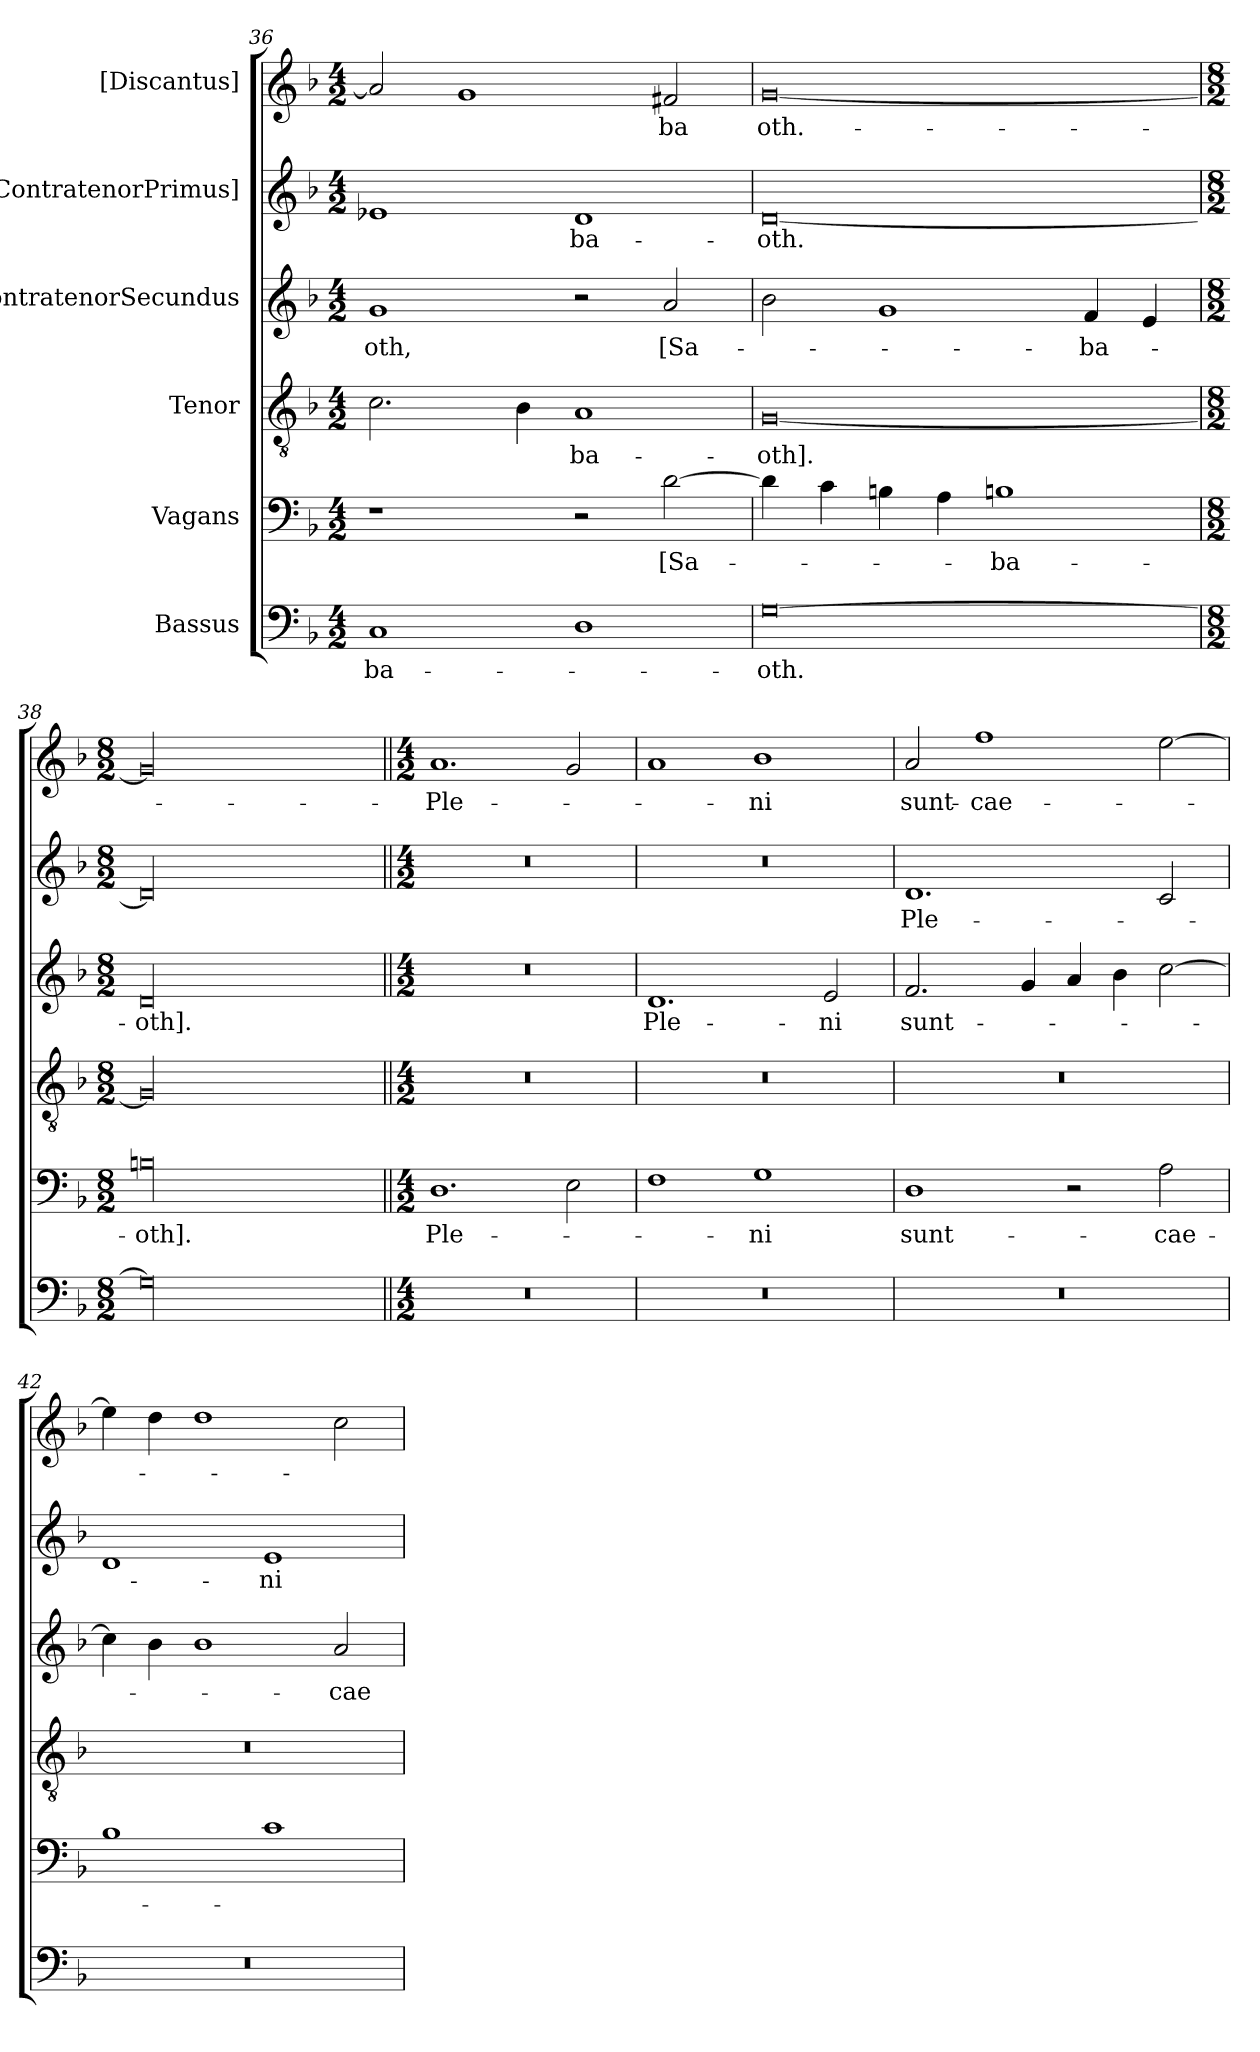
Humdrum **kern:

**kern	**text	**kern	**text	**kern	**text	**kern	**text	**kern	**text	**kern	**text
*part6	*part6	*part5	*part5	*part4	*part4	*part3	*part3	*part2	*part2	*part1	*part1
*staff6	*staff6	*staff5	*staff5	*staff4	*staff4	*staff3	*staff3	*staff2	*staff2	*staff1	*staff1
*I"Bassus	*	*I"Vagans	*	*I"Tenor	*	*I"ContratenorSecundus	*	*I"[ContratenorPrimus]	*	*I"[Discantus]	*
*clefF4	*	*clefF4	*	*clefGv2	*	*clefG2	*	*clefG2	*	*clefG2	*
*k[b-]	*	*k[b-]	*	*k[b-]	*	*k[b-]	*	*k[b-]	*	*k[b-]	*
*M4/2	*	*M4/2	*	*M4/2	*	*M4/2	*	*M4/2	*	*M4/2	*
=36	=36	=36	=36	=36	=36	=36	=36	=36	=36	=36	=36
1C/	-ba-	1r	.	2.c\	.	1g/	-oth,	1e-X/	.	2a/]	.
.	.	.	.	.	.	.	.	.	.	1g/	.
.	.	.	.	4B-\	.	.	.	.	.	.	.
1D\	.	2r	.	1A/	-ba-	2r	.	1d/	-ba-	.	.
.	.	[2d\	[Sa-	.	.	2a/	[Sa-	.	.	2f#X/	-ba
=37	=37	=37	=37	=37	=37	=37	=37	=37	=37	=37	=37
[0G\	-oth.	4d\]	.	[0G/	-oth].	2b-\	.	[0d/	-oth.	[0g/	oth.-
.	.	4c\	.	.	.	.	.	.	.	.	.
.	.	4Bn\	.	.	.	1g/	.	.	.	.	.
.	.	4A\	.	.	.	.	.	.	.	.	.
.	.	1Bn\	-ba-	.	.	.	.	.	.	.	.
.	.	.	.	.	.	4f/	-ba-	.	.	.	.
.	.	.	.	.	.	4e/	.	.	.	.	.
=38	=38	=38	=38	=38	=38	=38	=38	=38	=38	=38	=38
*M8/2	*	*M8/2	*	*M8/2	*	*M8/2	*	*M8/2	*	*M8/2	*
00G\]	.	00Bn\	-oth].	00G/]	.	00d/	-oth].	00d/]	.	00g/]	.
=39||	=39||	=39||	=39||	=39||	=39||	=39||	=39||	=39||	=39||	=39||	=39||
*M4/2	*	*M4/2	*	*M4/2	*	*M4/2	*	*M4/2	*	*M4/2	*
0r	.	1.D\	Ple-	0r	.	0r	.	0r	.	1.a/	Ple-
.	.	2E\	.	.	.	.	.	.	.	2g/	.
=40	=40	=40	=40	=40	=40	=40	=40	=40	=40	=40	=40
0r	.	1F\	.	0r	.	1.d/	Ple-	0r	.	1a/	.
.	.	1G\	-ni	.	.	.	.	.	.	1b-\	-ni
.	.	.	.	.	.	2e/	-ni	.	.	.	.
=41	=41	=41	=41	=41	=41	=41	=41	=41	=41	=41	=41
0r	.	1D\	sunt-	0r	.	2.f/	sunt-	1.d/	Ple-	2a/	sunt-
.	.	.	.	.	.	.	.	.	.	1ff\	cae-
.	.	.	.	.	.	4g/	.	.	.	.	.
.	.	2r	.	.	.	4a/	.	.	.	.	.
.	.	.	.	.	.	4b-\	.	.	.	.	.
.	.	2A\	cae-	.	.	[2cc\	.	2c/	.	[2ee\	.
=42	=42	=42	=42	=42	=42	=42	=42	=42	=42	=42	=42
0r	.	1B-\	.	0r	.	4cc\]	.	1d/	.	4ee\]	.
.	.	.	.	.	.	4b-\	.	.	.	4dd\	.
.	.	.	.	.	.	1b-\	.	.	.	1dd\	.
.	.	1c\	.	.	.	.	.	1e/	-ni	.	.
.	.	.	.	.	.	2a/	cae-	.	.	2cc\	.
=	=	=	=	=	=	=	=	=	=	=	=
*-	*-	*-	*-	*-	*-	*-	*-	*-	*-	*-	*-
